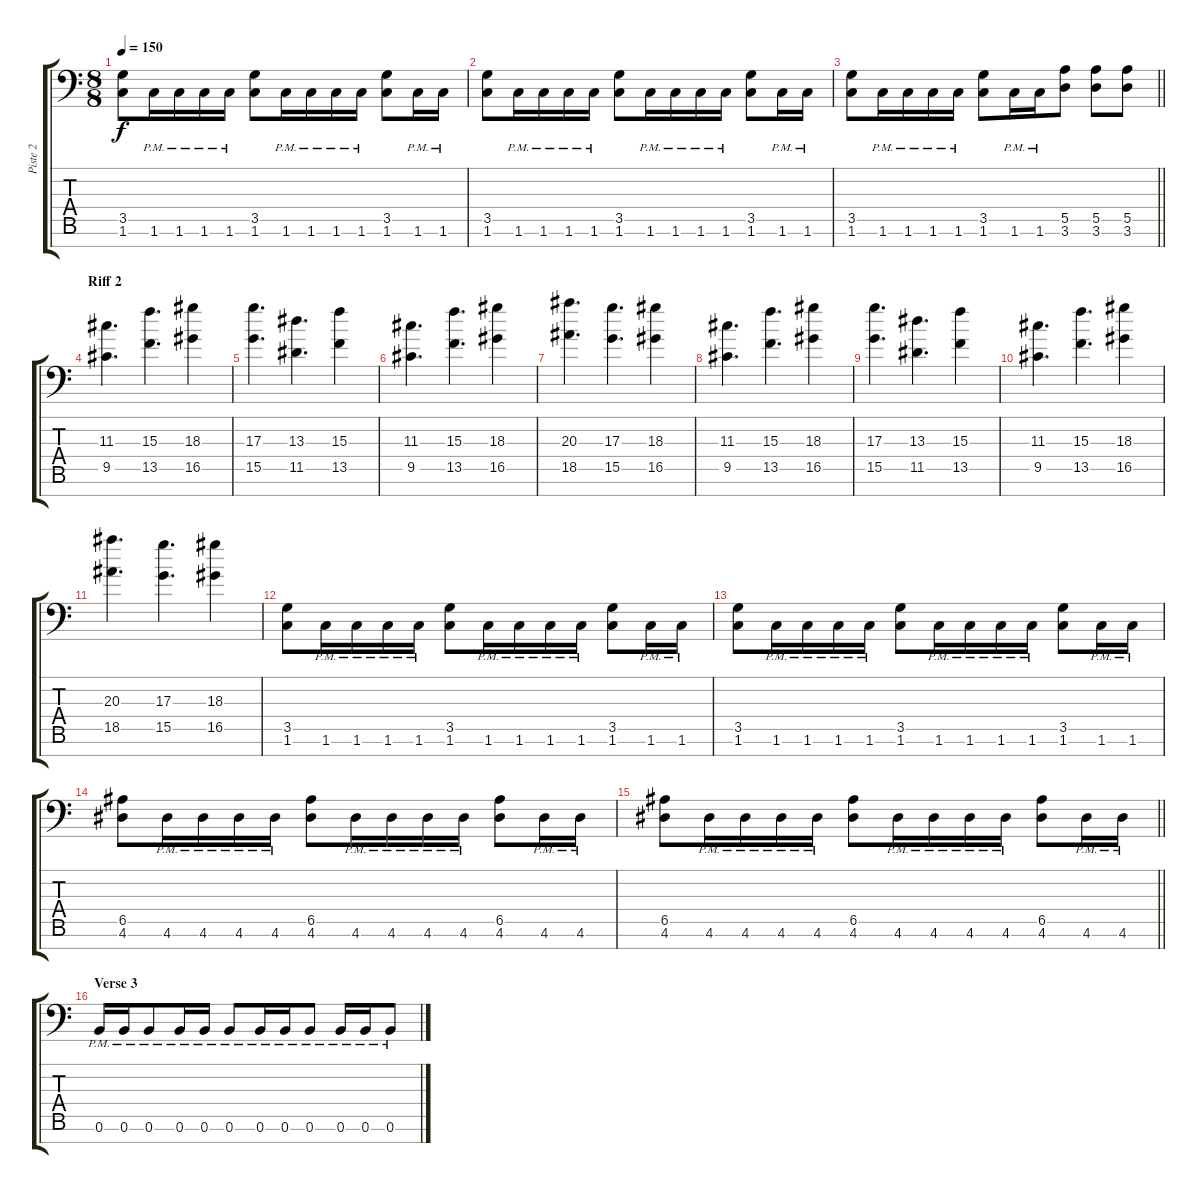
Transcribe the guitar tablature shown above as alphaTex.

\track ("Piste 2" "Piste 2") {instrument distortionguitar}
\staff {score tabs}
\tuning (B3 Gb3 D3 A2 E2 B1 Gb1) {hide}
\ts (8 8)
\tempo 150
\clef f4
\ks c
(3.5 1.6).8{dy f} 1.6{pm}.16 1.6{pm}.16 1.6{pm}.16 1.6{pm}.16 (3.5 1.6).8 1.6{pm}.16 1.6{pm}.16 1.6{pm}.16 1.6{pm}.16 (3.5 1.6).8 1.6{pm}.16 1.6{pm}.16 |
(3.5 1.6).8 1.6{pm}.16 1.6{pm}.16 1.6{pm}.16 1.6{pm}.16 (3.5 1.6).8 1.6{pm}.16 1.6{pm}.16 1.6{pm}.16 1.6{pm}.16 (3.5 1.6).8 1.6{pm}.16 1.6{pm}.16 |
\barLineRight lightlight
(3.5 1.6).8 1.6{pm}.16 1.6{pm}.16 1.6{pm}.16 1.6{pm}.16 (3.5 1.6).8 1.6{pm}.16 1.6{pm}.16 (5.5 3.6).8 (5.5 3.6).8 (5.5 3.6).8 |
\section ("" "Riff 2")
(11.3 9.5).4{d} (15.3 13.5).4{d} (18.3 16.5).4 |
(17.3 15.5).4{d} (13.3 11.5).4{d} (15.3 13.5).4 |
(11.3 9.5).4{d} (15.3 13.5).4{d} (18.3 16.5).4 |
(20.3 18.5).4{d} (17.3 15.5).4{d} (18.3 16.5).4 |
(11.3 9.5).4{d} (15.3 13.5).4{d} (18.3 16.5).4 |
(17.3 15.5).4{d} (13.3 11.5).4{d} (15.3 13.5).4 |
(11.3 9.5).4{d} (15.3 13.5).4{d} (18.3 16.5).4 |
(20.3 18.5).4{d} (17.3 15.5).4{d} (18.3 16.5).4 |
(3.5 1.6).8 1.6{pm}.16 1.6{pm}.16 1.6{pm}.16 1.6{pm}.16 (3.5 1.6).8 1.6{pm}.16 1.6{pm}.16 1.6{pm}.16 1.6{pm}.16 (3.5 1.6).8 1.6{pm}.16 1.6{pm}.16 |
(3.5 1.6).8 1.6{pm}.16 1.6{pm}.16 1.6{pm}.16 1.6{pm}.16 (3.5 1.6).8 1.6{pm}.16 1.6{pm}.16 1.6{pm}.16 1.6{pm}.16 (3.5 1.6).8 1.6{pm}.16 1.6{pm}.16 |
(6.5 4.6).8 4.6{pm}.16 4.6{pm}.16 4.6{pm}.16 4.6{pm}.16 (6.5 4.6).8 4.6{pm}.16 4.6{pm}.16 4.6{pm}.16 4.6{pm}.16 (6.5 4.6).8 4.6{pm}.16 4.6{pm}.16 |
\barLineRight lightlight
(6.5 4.6).8 4.6{pm}.16 4.6{pm}.16 4.6{pm}.16 4.6{pm}.16 (6.5 4.6).8 4.6{pm}.16 4.6{pm}.16 4.6{pm}.16 4.6{pm}.16 (6.5 4.6).8 4.6{pm}.16 4.6{pm}.16 |
\section ("" "Verse 3")
0.6{pm}.16 0.6{pm}.16 0.6{pm}.8 0.6{pm}.16 0.6{pm}.16 0.6{pm}.8 0.6{pm}.16 0.6{pm}.16 0.6{pm}.8 0.6{pm}.16 0.6{pm}.16 0.6{pm}.8
